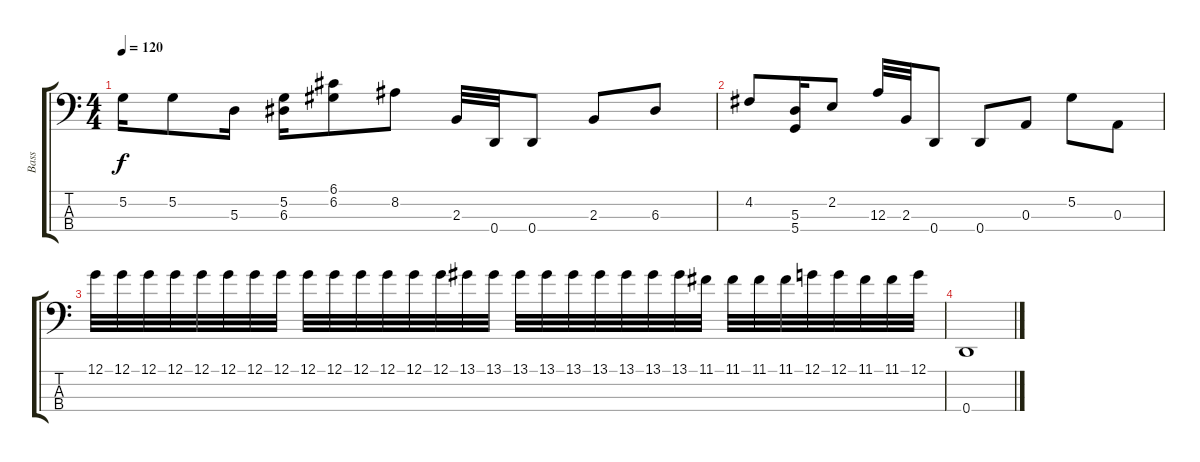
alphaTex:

\track ("Bass" "Bass") {instrument electricbassfinger}
\staff {score tabs}
\tuning (G2 D2 A1 D1) {hide}
\ts (4 4)
\tempo 120
\clef f4
\ks c
5.2.16{dy f} 5.2.8 5.3.16 (5.2 6.3).16 (6.1 6.2).8 8.2.8 2.3.32 0.4.32 0.4.8 2.3.8 6.3.8 |
4.2.8 (5.3 5.4).16 2.2.8 12.3.32 2.3.32 0.4.8 0.4.8 0.3.8 5.2.8 0.3.8 |
12.1.32 12.1.32 12.1.32 12.1.32 12.1.32 12.1.32 12.1.32 12.1.32 12.1.32 12.1.32 12.1.32 12.1.32 12.1.32 12.1.32 13.1.32 13.1.32 13.1.32 13.1.32 13.1.32 13.1.32 13.1.32 13.1.32 13.1.32 11.1.32 11.1.32 11.1.32 11.1.32 12.1.32 12.1.32 11.1.32 11.1.32 12.1.32 |
0.4.1
